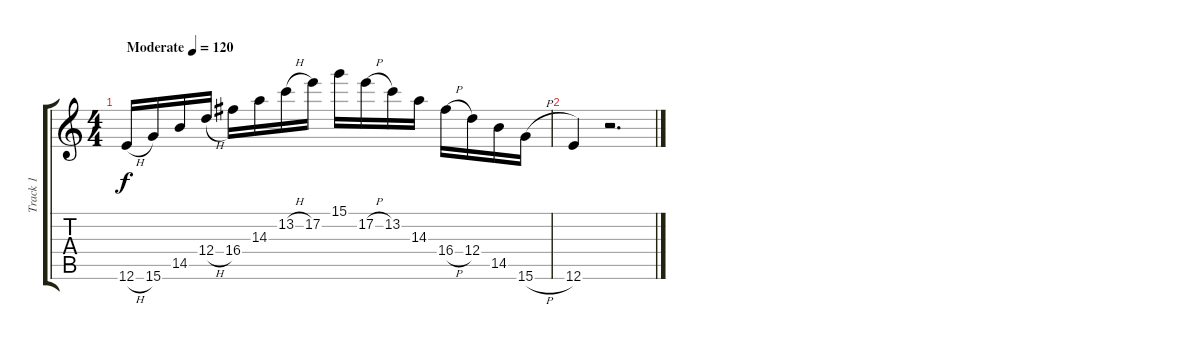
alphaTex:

\track ("Track 1" "Track 1") {instrument acousticguitarsteel}
\staff {score tabs}
\tuning (E4 B3 G3 D3 A2 E2) {hide}
\ts (4 4)
\tempo (120 "Moderate")
\clef g2
\ks c
12.6{h}.16{dy f instrument acousticguitarsteel} 15.6.16 14.5.16 12.4{h}.16 16.4.16 14.3.16 13.2{h}.16 17.2.16 15.1.16 17.2{h}.16 13.2.16 14.3.16 16.4{h}.16 12.4.16 14.5.16 15.6{h}.16 |
12.6.4 r.2{d}
